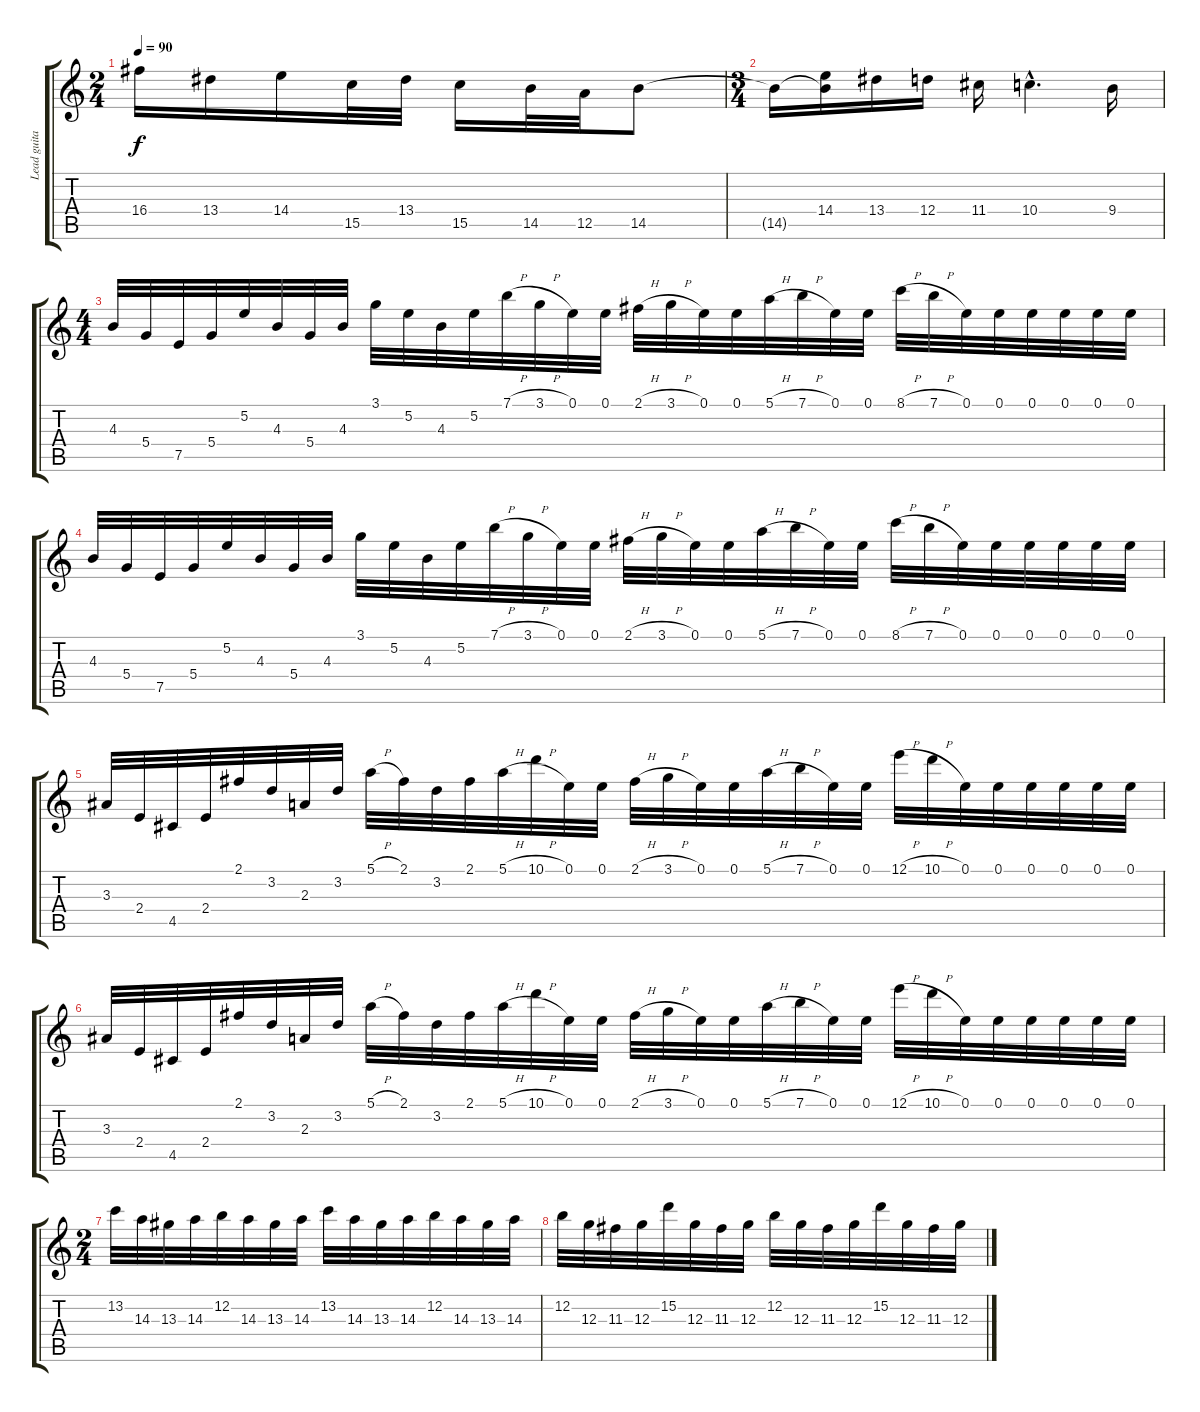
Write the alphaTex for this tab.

\track ("Lead guitar (Luca Turilli)" "Lead guita") {instrument overdrivenguitar}
\staff {score tabs}
\tuning (E4 B3 G3 D3 A2 E2) {hide}
\ts (2 4)
\tempo 90
\clef g2
\ks c
16.4.16{dy f} 13.4.16 14.4.16 15.5.32 13.4.32 15.5.16 14.5.32 12.5.32 14.5.8 |
\ts (3 4)
14.5{t}.16 (14.4 14.5{t}).16 13.4.16 12.4.16 11.4.16 10.4{hac}.4{d} 9.4.16 |
\ts (4 4)
4.3.32 5.4.32 7.5.32 5.4.32 5.2.32 4.3.32 5.4.32 4.3.32 3.1.32 5.2.32 4.3.32 5.2.32 7.1{h}.32 3.1{h}.32 0.1.32 0.1.32 2.1{h}.32 3.1{h}.32 0.1.32 0.1.32 5.1{h}.32 7.1{h}.32 0.1.32 0.1.32 8.1{h}.32 7.1{h}.32 0.1.32 0.1.32 0.1.32 0.1.32 0.1.32 0.1.32 |
4.3.32 5.4.32 7.5.32 5.4.32 5.2.32 4.3.32 5.4.32 4.3.32 3.1.32 5.2.32 4.3.32 5.2.32 7.1{h}.32 3.1{h}.32 0.1.32 0.1.32 2.1{h}.32 3.1{h}.32 0.1.32 0.1.32 5.1{h}.32 7.1{h}.32 0.1.32 0.1.32 8.1{h}.32 7.1{h}.32 0.1.32 0.1.32 0.1.32 0.1.32 0.1.32 0.1.32 |
3.3.32 2.4.32 4.5.32 2.4.32 2.1.32 3.2.32 2.3.32 3.2.32 5.1{h}.32 2.1.32 3.2.32 2.1.32 5.1{h}.32 10.1{h}.32 0.1.32 0.1.32 2.1{h}.32 3.1{h}.32 0.1.32 0.1.32 5.1{h}.32 7.1{h}.32 0.1.32 0.1.32 12.1{h}.32 10.1{h}.32 0.1.32 0.1.32 0.1.32 0.1.32 0.1.32 0.1.32 |
3.3.32 2.4.32 4.5.32 2.4.32 2.1.32 3.2.32 2.3.32 3.2.32 5.1{h}.32 2.1.32 3.2.32 2.1.32 5.1{h}.32 10.1{h}.32 0.1.32 0.1.32 2.1{h}.32 3.1{h}.32 0.1.32 0.1.32 5.1{h}.32 7.1{h}.32 0.1.32 0.1.32 12.1{h}.32 10.1{h}.32 0.1.32 0.1.32 0.1.32 0.1.32 0.1.32 0.1.32 |
\ts (2 4)
13.2.32 14.3.32 13.3.32 14.3.32 12.2.32 14.3.32 13.3.32 14.3.32 13.2.32 14.3.32 13.3.32 14.3.32 12.2.32 14.3.32 13.3.32 14.3.32 |
12.2.32 12.3.32 11.3.32 12.3.32 15.2.32 12.3.32 11.3.32 12.3.32 12.2.32 12.3.32 11.3.32 12.3.32 15.2.32 12.3.32 11.3.32 12.3.32
